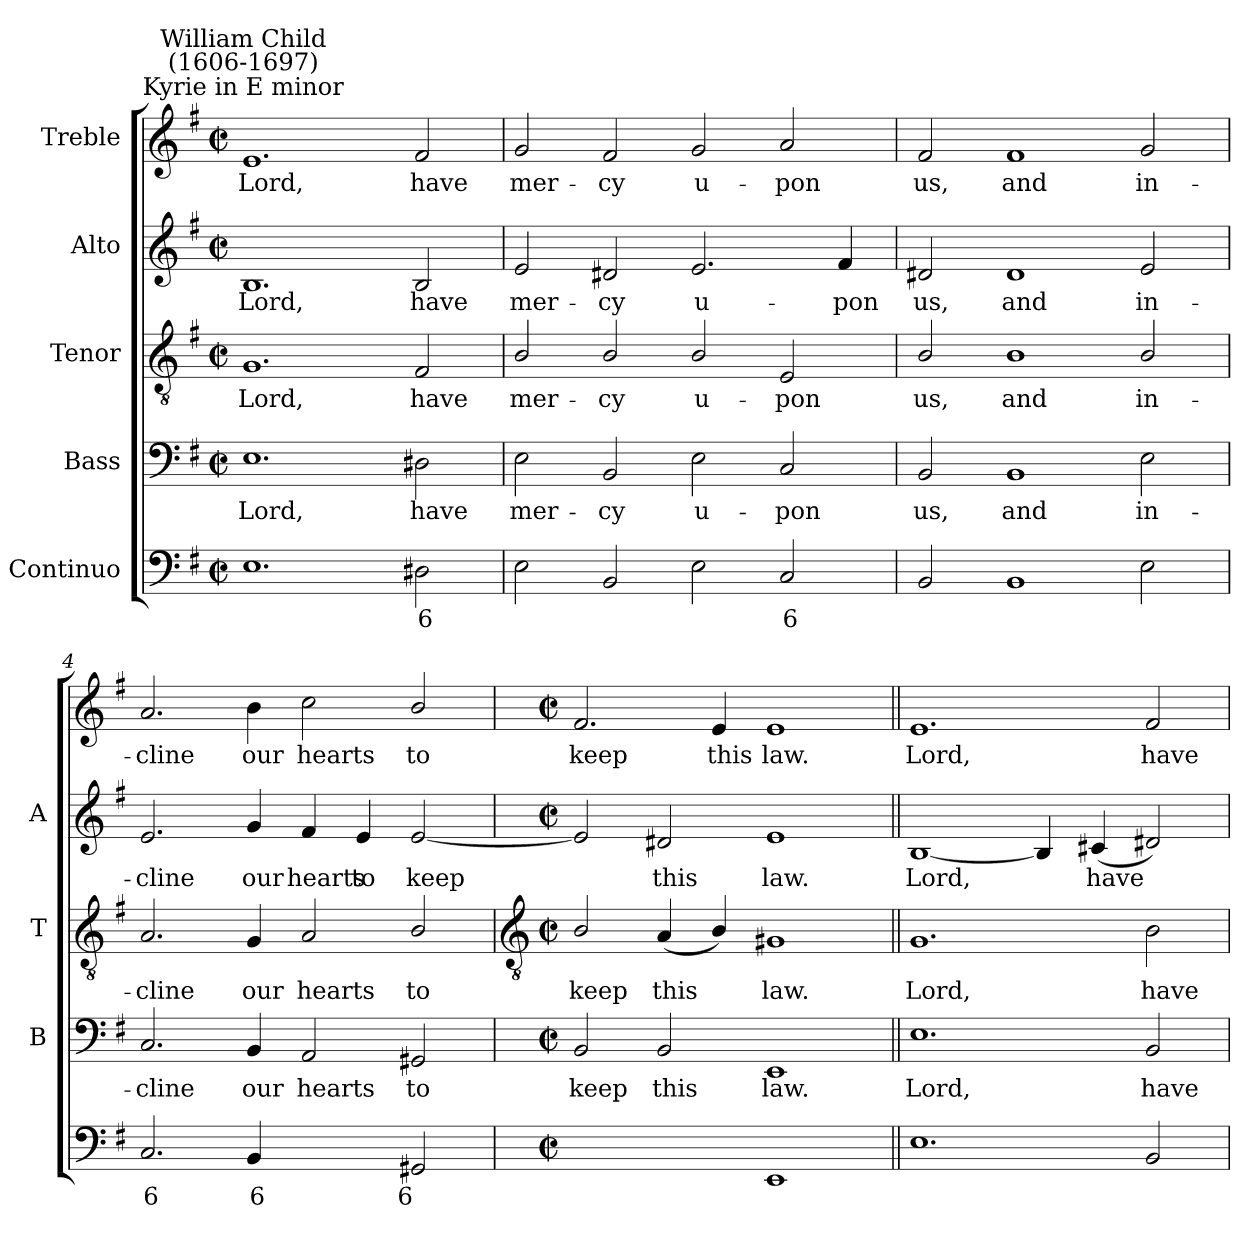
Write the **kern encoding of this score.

**kern	**text	**kern	**text	**kern	**text	**kern	**text	**kern	**text
*part5	*part5	*part4	*part4	*part3	*part3	*part2	*part2	*part1	*part1
*staff5	*staff5	*staff4	*staff4	*staff3	*staff3	*staff2	*staff2	*staff1	*staff1
*I"Continuo	*	*I"Bass	*	*I"Tenor	*	*I"Alto	*	*I"Treble	*
*	*	*I'B	*	*I'T	*	*I'A	*	*	*
*clefF4	*	*clefF4	*	*clefGv2	*	*clefG2	*	*clefG2	*
*k[f#]	*	*k[f#]	*	*k[f#]	*	*k[f#]	*	*k[f#]	*
*G:	*	*G:	*	*G:	*	*G:	*	*G:	*
*M4/2	*	*M4/2	*	*M4/2	*	*M4/2	*	*M4/2	*
*met(c|)	*	*met(c|)	*	*met(c|)	*	*met(c|)	*	*met(c|)	*
=1	=1	=1	=1	=1	=1	=1	=1	=1	=1
!	!	!	!	!	!	!	!	!LO:TX:a:cj:t=Kyrie in E minor	!
!	!	!	!	!	!	!	!	!LO:TX:a:cj:t=William Child\n(1606-1697)	!
!	!	!	!LO:LY:b	!	!LO:LY:b	!	!LO:LY:b	!	!LO:LY:b
1.E	.	1.E	Lord,	1.G	Lord,	1.B	Lord,	1.e	Lord,
!	!LO:LY:b	!	!LO:LY:b	!	!LO:LY:b	!	!LO:LY:b	!	!LO:LY:b
2D#X	6	2D#X	have	2F#	have	2B	have	2f#	have
=2	=2	=2	=2	=2	=2	=2	=2	=2	=2
!	!	!	!LO:LY:b	!	!LO:LY:b	!	!LO:LY:b	!	!LO:LY:b
2E	.	2E	mer-	2B/	mer-	2e	mer-	2g	mer-
!	!	!	!LO:LY:b	!	!LO:LY:b	!	!LO:LY:b	!	!LO:LY:b
2BB	.	2BB	-cy	2B/	-cy	2d#X	-cy	2f#	-cy
!	!	!	!LO:LY:b	!	!LO:LY:b	!	!LO:LY:b	!	!LO:LY:b
2E	.	2E	u-	2B/	u-	2.e	u-	2g	u-
!	!LO:LY:b	!	!LO:LY:b	!	!LO:LY:b	!	!	!	!LO:LY:b
2C	6	2C	-pon	2E	-pon	.	.	2a	-pon
!	!	!	!	!	!	!	!LO:LY:b	!	!
.	.	.	.	.	.	4f#	-pon	.	.
=3	=3	=3	=3	=3	=3	=3	=3	=3	=3
!	!	!	!LO:LY:b	!	!LO:LY:b	!	!LO:LY:b	!	!LO:LY:b
2BB	.	2BB	us,	2B/	us,	2d#X	us,	2f#	us,
!	!	!	!LO:LY:b	!	!LO:LY:b	!	!LO:LY:b	!	!LO:LY:b
1BB	.	1BB	and	1B	and	1d#	and	1f#	and
!	!	!	!LO:LY:b	!	!LO:LY:b	!	!LO:LY:b	!	!LO:LY:b
2E	.	2E	in-	2B/	in-	2e	in-	2g	in-
=4	=4	=4	=4	=4	=4	=4	=4	=4	=4
!	!LO:LY:b	!	!LO:LY:b	!	!LO:LY:b	!	!LO:LY:b	!	!LO:LY:b
2.C	6	2.C	-cline	2.A	-cline	2.e	-cline	2.a	-cline
!	!LO:LY:b	!	!LO:LY:b	!	!LO:LY:b	!	!LO:LY:b	!	!LO:LY:b
4BB	6	4BB	our	4G	our	4g	our	4b	our
!	!LO:LY:b	!	!LO:LY:b	!	!LO:LY:b	!	!LO:LY:b	!	!LO:LY:b
[4AAyy	6	2AA	hearts	2A	hearts	4f#	hearts	2cc	hearts
!	!LO:LY:b	!	!	!	!	!	!LO:LY:b	!	!
4AAyy]	5	.	.	.	.	4e	to	.	.
!	!LO:LY:b	!	!LO:LY:b	!	!LO:LY:b	!	!LO:LY:b	!	!LO:LY:b
2GG#X	6	2GG#X	to	2B/	to	[2e	keep	2b/	to
!!LO:LB:g=z
=5	=5	=5	=5	=5	=5	=5	=5	=5	=5
*	*	*	*	*clefGv2	*	*	*	*	*
*M4/2	*	*M4/2	*	*M4/2	*	*M4/2	*	*M4/2	*
*met(c|)	*	*met(c|)	*	*met(c|)	*	*met(c|)	*	*met(c|)	*
!	!LO:LY:b	!	!LO:LY:b	!	!LO:LY:b	!	!	!	!LO:LY:b
[2BByy	4	2BB	keep	2B/	keep	2e]	.	2.f#	keep
!	!LO:LY:b	!	!LO:LY:b	!	!LO:LY:b	!	!LO:LY:b	!	!
2BByy]	3	2BB	this	(<4A	this	2d#X	this	.	.
!	!	!	!	!	!	!	!	!	!LO:LY:b
.	.	.	.	4B/)	.	.	.	4e	this
!	!	!	!LO:LY:b	!	!LO:LY:b	!	!LO:LY:b	!	!LO:LY:b
1EE	.	1EE	law.	1G#X	law.	1e	law.	1e	law.
=6||	=6||	=6||	=6||	=6||	=6||	=6||	=6||	=6||	=6||
!	!	!	!LO:LY:b	!	!LO:LY:b	!	!LO:LY:b	!	!LO:LY:b
1.E	.	1.E	Lord,	1.G	Lord,	[1B	Lord,	1.e	Lord,
.	.	.	.	.	.	4B]	.	.	.
!	!	!	!	!	!	!	!LO:LY:b	!	!
.	.	.	.	.	.	(<4c#X	have	.	.
!	!	!	!LO:LY:b	!	!LO:LY:b	!	!	!	!LO:LY:b
2BB	.	2BB	have	2B	have	2d#X)	.	2f#	have
=	=	=	=	=	=	=	=	=	=
*-	*-	*-	*-	*-	*-	*-	*-	*-	*-
